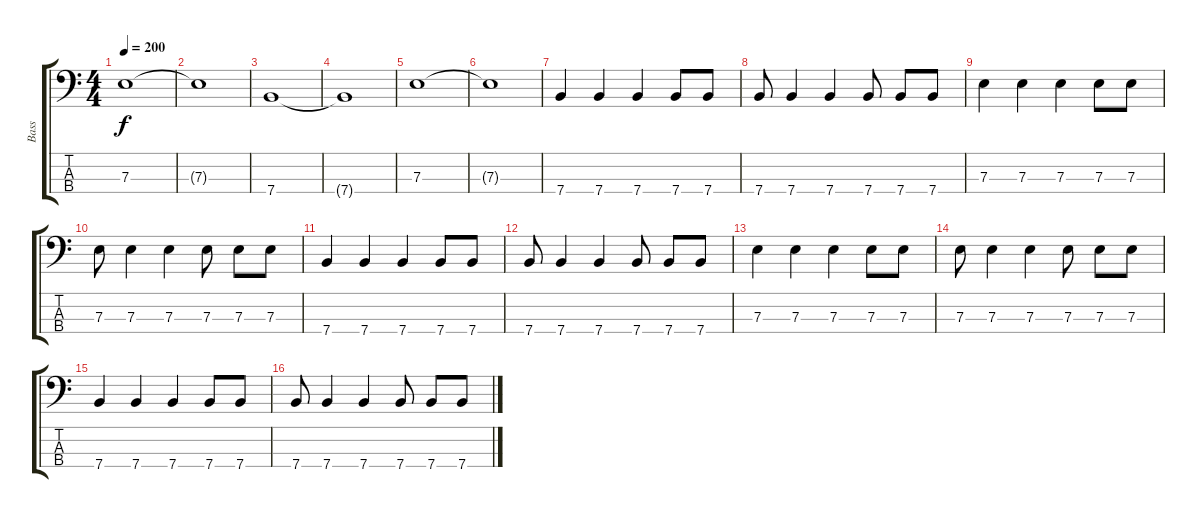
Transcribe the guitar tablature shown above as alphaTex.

\track ("Bass" "Bass") {instrument electricbasspick}
\staff {score tabs}
\tuning (G2 D2 A1 E1) {hide}
\ts (4 4)
\tempo 200
\clef f4
\ks c
7.3.1{dy f} |
7.3{t}.1 |
7.4.1 |
7.4{t}.1 |
7.3.1 |
7.3{t}.1 |
7.4.4 7.4.4 7.4.4 7.4.8 7.4.8 |
7.4.8 7.4.4 7.4.4 7.4.8 7.4.8 7.4.8 |
7.3.4 7.3.4 7.3.4 7.3.8 7.3.8 |
7.3.8 7.3.4 7.3.4 7.3.8 7.3.8 7.3.8 |
7.4.4 7.4.4 7.4.4 7.4.8 7.4.8 |
7.4.8 7.4.4 7.4.4 7.4.8 7.4.8 7.4.8 |
7.3.4 7.3.4 7.3.4 7.3.8 7.3.8 |
7.3.8 7.3.4 7.3.4 7.3.8 7.3.8 7.3.8 |
7.4.4 7.4.4 7.4.4 7.4.8 7.4.8 |
7.4.8 7.4.4 7.4.4 7.4.8 7.4.8 7.4.8
